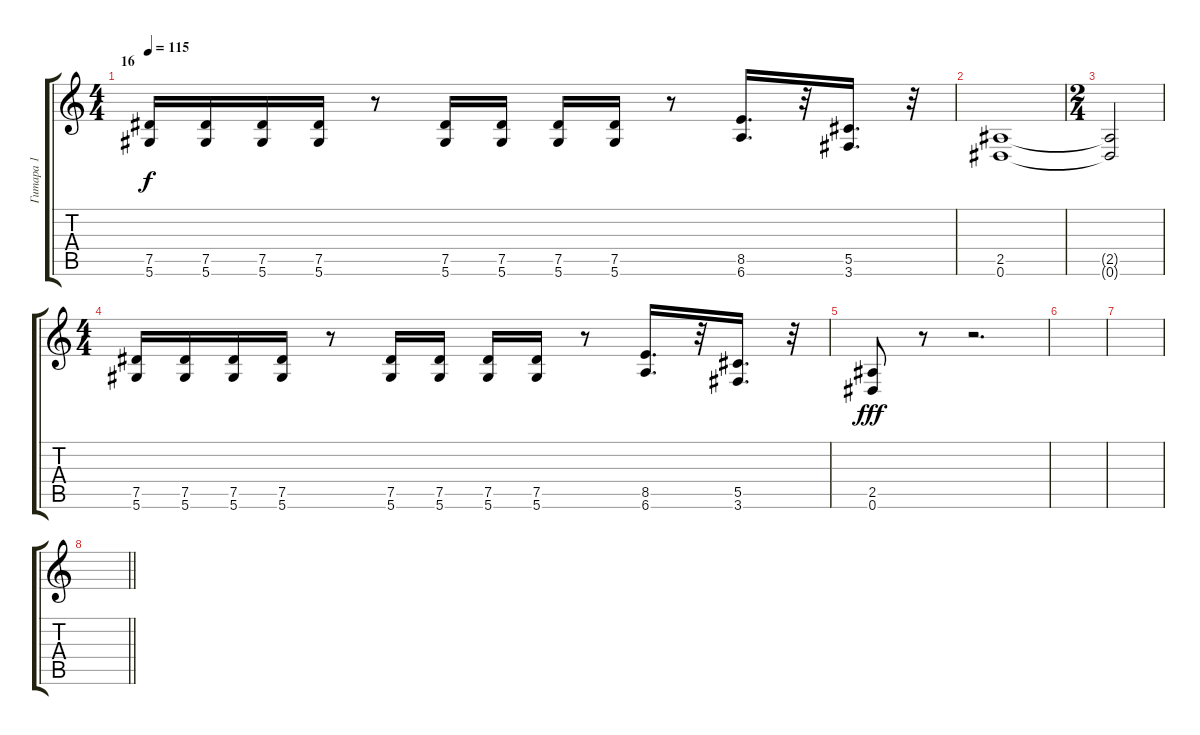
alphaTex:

\track ("Гитара 1" "Гитара 1") {instrument distortionguitar}
\staff {score tabs}
\tuning (Eb4 Bb3 Gb3 Db3 Ab2 Eb2) {hide}
\ts (4 4)
\section ("" "16")
\tempo 115
\clef g2
\ks c
(7.5 5.6).16{dy f} (7.5 5.6).16 (7.5 5.6).16 (7.5 5.6).16 r.8 (7.5 5.6).16 (7.5 5.6).16 (7.5 5.6).16 (7.5 5.6).16 r.8 (8.5 6.6).16{d} r.32 (5.5 3.6).16{d} r.32 |
(2.5 0.6).1 |
\ts (2 4)
(2.5{t} 0.6{t}).2 |
\ts (4 4)
(7.5 5.6).16 (7.5 5.6).16 (7.5 5.6).16 (7.5 5.6).16 r.8 (7.5 5.6).16 (7.5 5.6).16 (7.5 5.6).16 (7.5 5.6).16 r.8 (8.5 6.6).16{d} r.32 (5.5 3.6).16{d} r.32 |
(2.5 0.6).8{dy fff} r.8 r.2{d} |
|
|
\barLineRight lightlight
